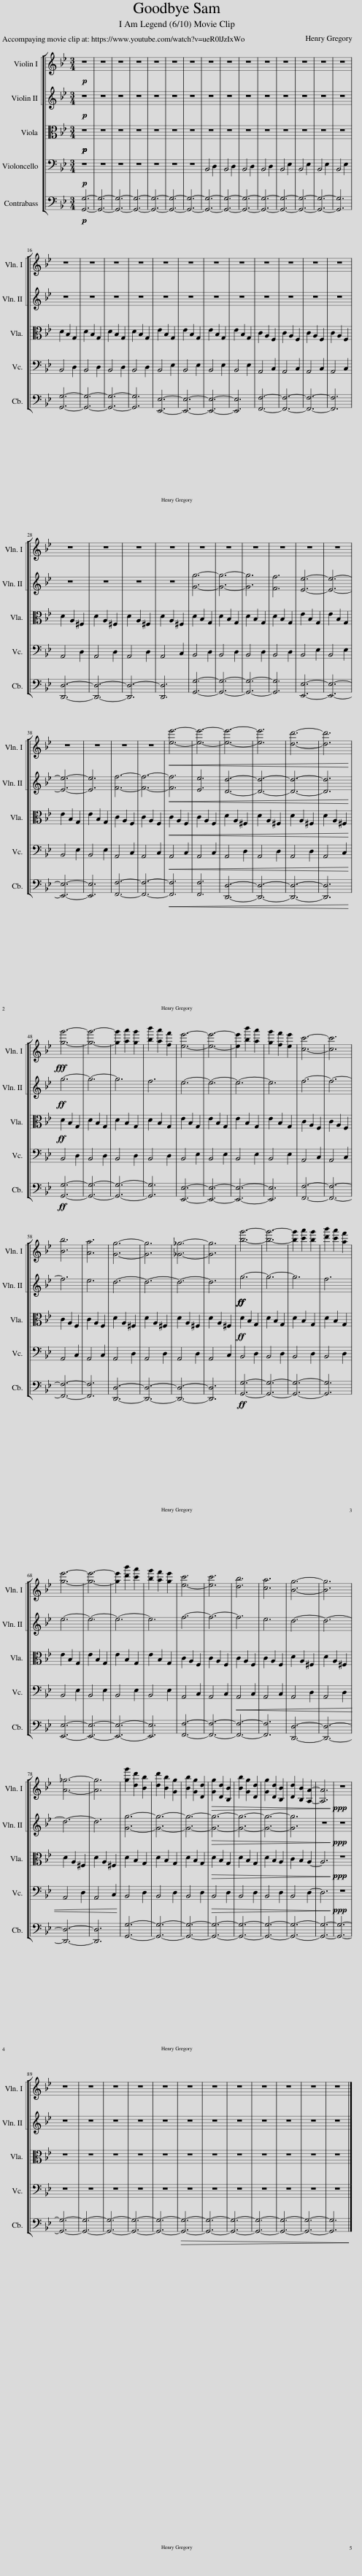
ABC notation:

X:1
%%score [ [ 1 2 ] 3 4 5 ]
L:1/8
M:3/4
I:linebreak $
K:Bb
V:1 treble
V:2 treble
V:3 alto
V:4 bass
V:5 bass transpose=-12
V:1
!p! z6 | z6 | z6 | z6 | z6 | %5
 z6 | z6 | z6 | z6 | z6 | %10
 z6 | z6 | z6 | z6 | z6 |$ %15
 z6 | z6 | z6 | z6 | z6 | %20
 z6 | z6 | z6 | z6 | z6 | %25
 z6 | z6 |$ z6 | z6 | z6 | %30
 z6 | z6 | z6 | z6 | z6 | %35
 z6 | z6 |$ z6 | z6 | z6 | %40
 z6 |!<(! [ee']6- | [ee']6- | [ee']6- | [ee']6 | %45
 [dd']6- | [dd']6!<)! |$!fff! [gg']6- | [gg']6- | [gg']2 [aa']2 [gg']2 | %50
 [bb']2 [aa']2 [ff']2 | [ee']6- | [ee']6- | [ee']2 [bb']2 [aa']2 | [gg']2 [ff']2 [ee']2 | %55
 [cc']6- | [cc']6 |$ [Bb]6 | [Aa]6 | [Gg]6- | %60
 [Gg]6 | [_G_g]6- | [Gg]6 | [bg']6- | [bg']6- | %65
 [bg']2 [c'a']2 [bg']2 | [d'b']2 [c'a']2 [af']2 |$ [ge']6- | [ge']6- | [ge']2 [d'b']2 [c'a']2 | %70
 [bg']2 [af']2 [ge']2 | [e-c']6 | [ec']6 | [db]6 | [ca]6 | %75
 [Bg]6- | [Bg]6 |$ [A_g]6- | [Ag]6 | [gg']2 [dd']2 [Bb]2 | %80
 [dd']2 [Bb]2 [Gg]2 | [Bb]2 [Gg]2 [Dd]2 |!>(! [Gg]2 [Dd]2 [B,B]2 | [Bb]2 [Gg]2 [Dd]2 | [Gg]2 [Dd]2 [B,B]2 | %85
 [Dd]2 [B,B]2 [A,A]2- | [A,A]6!>)! |!ppp! z6 |$ z6 | z6 | %90
 z6 | z6 | z6 | z6 | z6 | %95
 z6 | z6 | z6 | z6 | z6 |] %100
V:2
!p! z6 | z6 | z6 | z6 | z6 | %5
 z6 | z6 | z6 | z6 | z6 | %10
 z6 | z6 | z6 | z6 | z6 |$ %15
 z6 | z6 | z6 | z6 | z6 | %20
 z6 | z6 | z6 | z6 | z6 | %25
 z6 | z6 |$ z6 | z6 | z6 | %30
 z6 | [Gg]6- | [Gg]6- | [Gg]6 | [Ff]6 | %35
 [Ee]6- | [Ee]6- |$ [Ee]6- | [Ee]6 | [Ff]6- | %40
 [Ff]6- |!<(! [Ff]6 | [Ee]6 | [Dd]6- | [Dd]6- | %45
 [Dd]6- | [Dd]6!<)! |$!ff! g6- | g6- | g6 | %50
 f6 | e6- | e6- | e6- | e6 | %55
 f6- | f6- |$ f6 | e6 | d6- | %60
 d6- | d6- | d6 |!ff!!ff! g6- | g6- | %65
 g6 | f6 |$ e6- | e6- | e6- | %70
 e6 | f6- | f6- | f6 | e6 | %75
 d6- | d6- |$ d6- | d6 | [Gg]6- | %80
 [Gg]6- | [Gg]6- |!>(! [Gg]6- | [Gg]6- | [Gg]6- | %85
 [Gg]6 | z6!>)! |!ppp! z6 |$ z6 | z6 | %90
 z6 | z6 | z6 | z6 | z6 | %95
 z6 | z6 | z6 | z6 | z6 |] %100
V:3
!p!!p! z6 | z6 | z6 | z6 | z6 | %5
 z6 | z6 | z6 | z6 | z6 | %10
 z6 | z6 | z6 | z6 | z6 |$ %15
 D2 B,2 G,2 | D2 B,2 G,2 | D2 B,2 G,2 | D2 B,2 G,2 | E2 B,2 G,2 | %20
 E2 B,2 G,2 | E2 B,2 G,2 | E2 B,2 G,2 | C2 A,2 F,2 | C2 A,2 F,2 | %25
 C2 A,2 F,2 | C2 A,2 F,2 |$ D2 A,2 ^F,2 | D2 A,2 ^F,2 | D2 A,2 ^F,2 | %30
 D2 A,2 ^F,2 | D2 B,2 G,2 | D2 B,2 G,2 | D2 B,2 G,2 | D2 B,2 G,2 | %35
 E2 B,2 G,2 | E2 B,2 G,2 |$ E2 B,2 G,2 | E2 B,2 G,2 | C2 A,2 F,2 | %40
 C2 A,2 F,2 |!<(! C2 A,2 F,2 | C2 A,2 F,2 | D2 A,2 ^F,2 | D2 A,2 ^F,2 | %45
 D2 A,2 ^F,2 | D2 A,2 ^F,2!<)! |$!ff! D2 B,2 G,2 | D2 B,2 G,2 | D2 B,2 G,2 | %50
 D2 B,2 G,2 | E2 B,2 G,2 | E2 B,2 G,2 | E2 B,2 G,2 | E2 B,2 G,2 | %55
 C2 A,2 F,2 | C2 A,2 F,2 |$ C2 A,2 F,2 | C2 A,2 F,2 | D2 A,2 ^F,2 | %60
 D2 A,2 ^F,2 | D2 A,2 ^F,2 | D2 A,2 ^F,2 |!ff! D2 B,2 G,2 | D2 B,2 G,2 | %65
 D2 B,2 G,2 | D2 B,2 G,2 |$ E2 B,2 G,2 | E2 B,2 G,2 | E2 B,2 G,2 | %70
 E2 B,2 G,2 | C2 A,2 F,2 | C2 A,2 F,2 | C2 A,2 F,2 | C2 A,2 F,2 | %75
 D2 A,2 ^F,2 | D2 A,2 ^F,2 |$ D2 A,2 ^F,2 | D2 A,2 ^F,2 | D2 B,2 G,2 | %80
 D2 B,2 G,2 | D2 B,2 G,2 |!>(! D2 B,2 G,2 | D2 B,2 G,2 | D2 B,2 A,2 | %85
 C2 B,2 A,2- | A,6!>)! |!ppp! z6 |$ z6 | z6 | %90
 z6 | z6 | z6 | z6 | z6 | %95
 z6 | z6 | z6 | z6 | z6 |] %100
V:4
!p! z6 | z6 | z6 | z6 | z6 | %5
 z6 | z6 | B,,4 D,2 | B,,4 D,2 | B,,4 D,2 | %10
 B,,4 D,2 | B,,4 E,2 | B,,4 E,2 | B,,4 E,2 | B,,4 E,2 |$ %15
 B,,4 D,2 | B,,4 D,2 | B,,4 D,2 | B,,4 D,2 | B,,4 E,2 | %20
 B,,4 E,2 | B,,4 E,2 | B,,4 E,2 | A,,4 C,2 | A,,4 C,2 | %25
 A,,4 C,2 | A,,4 C,2 |$ A,,4 D,2 | A,,4 D,2 | A,,4 D,2 | %30
 A,,4 C,2 | B,,4 D,2 | B,,4 D,2 | B,,4 D,2 | B,,4 D,2 | %35
 B,,4 E,2 | B,,4 E,2 |$ B,,4 E,2 | B,,4 E,2 | A,,4 C,2 | %40
 A,,4 C,2 |!<(! A,,4 C,2 | A,,4 C,2 | A,,4 D,2 | A,,4 D,2 | %45
 A,,4 D,2 | A,,4 C,2!<)! |$ B,,4 D,2 | B,,4 D,2 | B,,4 D,2 | %50
 B,,4 D,2 | B,,4 E,2 | B,,4 E,2 | B,,4 E,2 | B,,4 E,2 | %55
 A,,4 C,2 | A,,4 C,2 |$ A,,4 C,2 | A,,4 C,2 | A,,4 D,2 | %60
 A,,4 D,2 | A,,4 D,2 | A,,4 C,2 | B,,4 D,2 | B,,4 D,2 | %65
 B,,4 D,2 | B,,4 D,2 |$ B,,4 E,2 | B,,4 E,2 | B,,4 E,2 | %70
 B,,4 E,2 | A,,4 C,2 | A,,4 C,2 |!<(! A,,4 C,2 | A,,4 C,2 | %75
 A,,4 D,2 | A,,4 D,2 |$ A,,4 D,2 | A,,4 C,2!<)! | B,,4 D,2 | %80
 B,,4 D,2 | B,,4 D,2 |!>(! B,,4 D,2 | B,,4 D,2 | B,,4 D,2 | %85
 B,,4 D,2- | D,6!>)! |!ppp! z6 |$ z6 | z6 | %90
 z6 | z6 | z6 | z6 | z6 | %95
 z6 | z6 | z6 | z6 | z6 |] %100
V:5
!p! [G,,G,]6- | [G,,G,]6- | [G,,G,]6- | [G,,G,]6- | [G,,G,]6- | %5
 [G,,G,]6- | [G,,G,]6- | [G,,G,]6- | [G,,G,]6- | [G,,G,]6- | %10
 [G,,G,]6- | [G,,G,]6- | [G,,G,]6- | [G,,G,]6- | [G,,G,]6 |$ %15
 [G,,G,]6- | [G,,G,]6- | [G,,G,]6- | [G,,G,]6 | [E,,E,]6- | %20
 [E,,E,]6- | [E,,E,]6- | [E,,E,]6 | [F,,F,]6- | [F,,F,]6- | %25
 [F,,F,]6- | [F,,F,]6 |$ [D,,D,]6- | [D,,D,]6- | [D,,D,]6- | %30
 [D,,D,]6 | [G,,G,]6- | [G,,G,]6- | [G,,G,]6- | [G,,G,]6 | %35
 [E,,E,]6- | [E,,E,]6- |$ [E,,E,]6- | [E,,E,]6 | [F,,F,]6- | %40
 [F,,F,]6- |!<(! [F,,F,]6 | [F,,F,]6 | [D,,D,]6- | [D,,D,]6- | %45
 [D,,D,]6- | [D,,D,]6!<)! |$!ff! [G,,G,]6- | [G,,G,]6- | [G,,G,]6- | %50
 [G,,G,]6 | [E,,E,]6- | [E,,E,]6- | [E,,E,]6- | [E,,E,]6 | %55
 [F,,F,]6- | [F,,F,]6- |$ [F,,F,]6- | [F,,F,]6 | [D,,D,]6- | %60
 [D,,D,]6- | [D,,D,]6- | [D,,D,]6 |!ff! [G,,G,]6- | [G,,G,]6- | %65
 [G,,G,]6- | [G,,G,]6 |$ [E,,E,]6- | [E,,E,]6- | [E,,E,]6- | %70
 [E,,E,]6 | [F,,F,]6- | [F,,F,]6- | [F,,F,]6- | [F,,F,]6 | %75
 [D,,D,]6- | [D,,D,]6- |$ [D,,D,]6- | [D,,D,]6 | [G,,G,]6- | %80
 [G,,G,]6- | [G,,G,]6- | [G,,G,]6- | [G,,G,]6- | [G,,G,]6- | %85
 [G,,G,]6- | [G,,G,]6- | [G,,G,]6- |$ [G,,G,]6- | [G,,G,]6- | %90
 [G,,G,]6- | [G,,G,]6- | [G,,G,]6- |!>(! [G,,G,]6- | [G,,G,]6- | %95
 [G,,G,]6- | [G,,G,]6- | [G,,G,]6- | [G,,G,]6- | [G,,G,]6!>)! |] %100
